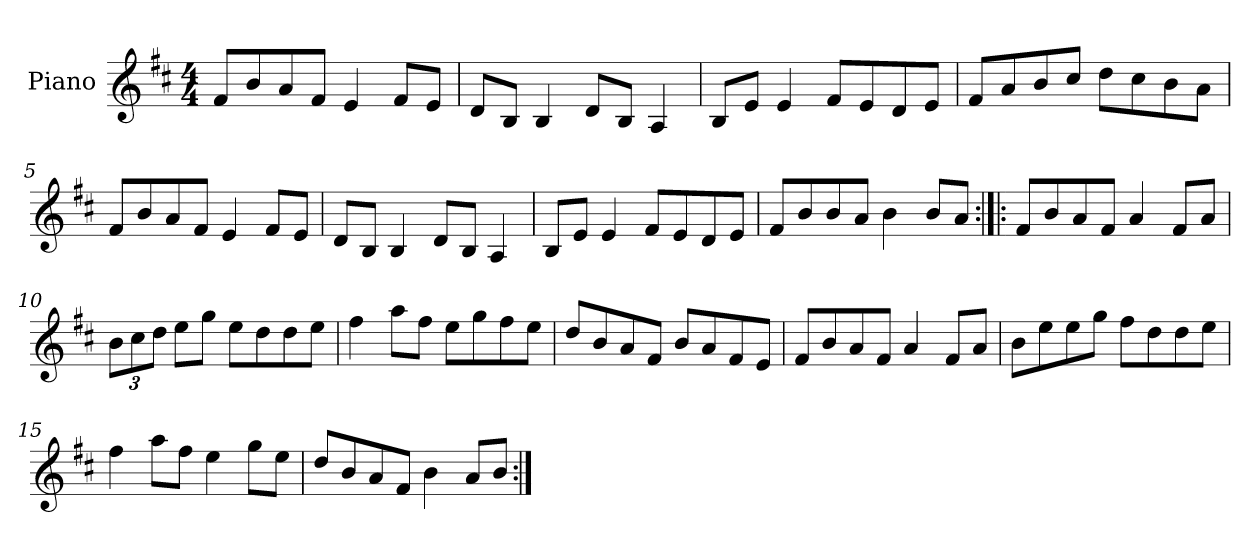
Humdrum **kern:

**kern
*part1
*staff1
*I"Piano
*I'Pno
*clefG2
*k[f#c#]
*D:
*M4/4
=1
8f#/L
8b/
8a/
8f#/J
4e/
8f#/L
8e/J
=2
8d/L
8B/J
4B/
8d/L
8B/J
4A/
=3
8B/L
8e/J
4e/
8f#/L
8e/
8d/
8e/J
=4
8f#/L
8a/
8b/
8cc#/J
8dd\L
8cc#\
8b\
8a\J
=5
8f#/L
8b/
8a/
8f#/J
4e/
8f#/L
8e/J
=6
8d/L
8B/J
4B/
8d/L
8B/J
4A/
=7
8B/L
8e/J
4e/
8f#/L
8e/
8d/
8e/J
=8
8f#/L
8b/
8b/
8a/J
4b\
8b/L
8a/J
=9:|!|:
8f#/L
8b/
8a/
8f#/J
4a/
8f#/L
8a/J
=10
12b\L
12cc#\
12dd\J
8ee\L
8gg\J
8ee\L
8dd\
8dd\
8ee\J
=11
4ff#\
8aa\L
8ff#\J
8ee\L
8gg\
8ff#\
8ee\J
=12
8dd/L
8b/
8a/
8f#/J
8b/L
8a/
8f#/
8e/J
=13
8f#/L
8b/
8a/
8f#/J
4a/
8f#/L
8a/J
=14
8b\L
8ee\
8ee\
8gg\J
8ff#\L
8dd\
8dd\
8ee\J
=15
4ff#\
8aa\L
8ff#\J
4ee\
8gg\L
8ee\J
=16
8dd/L
8b/
8a/
8f#/J
4b\
8a/L
8b/J
=:|!
*-
